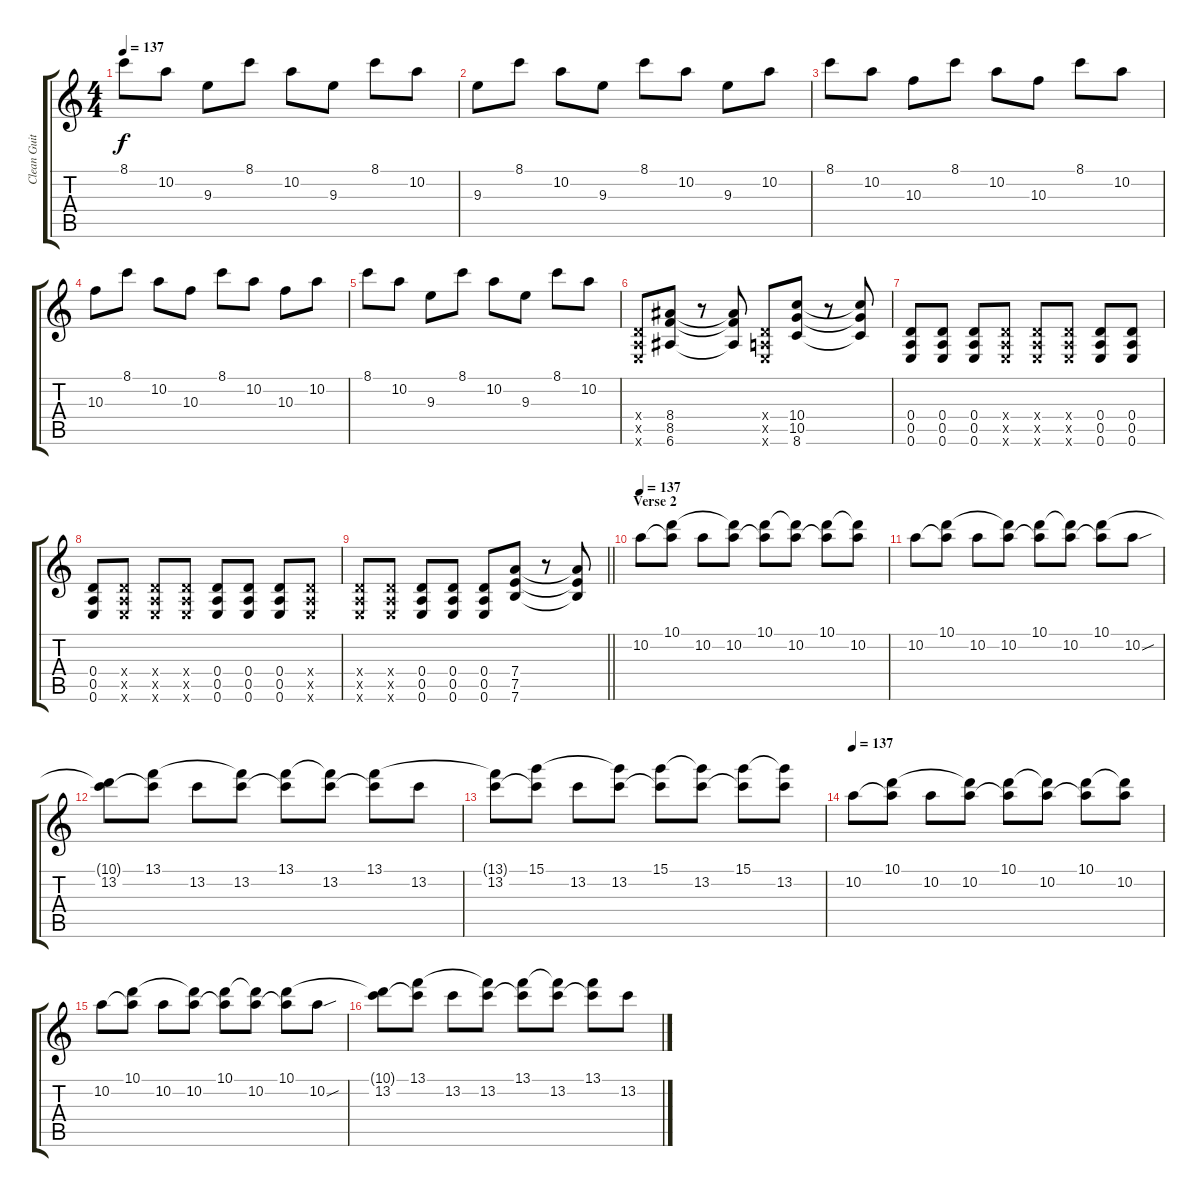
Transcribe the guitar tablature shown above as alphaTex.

\track ("Clean Guitar (Mike)" "Clean Guit") {instrument distortionguitar}
\staff {score tabs}
\tuning (E4 B3 G3 D3 A2 E2) {hide}
\ts (4 4)
\tempo 137
\clef g2
\ks c
8.1.8{dy f} 10.2.8 9.3.8 8.1.8 10.2.8 9.3.8 8.1.8 10.2.8 |
9.3.8 8.1.8 10.2.8 9.3.8 8.1.8 10.2.8 9.3.8 10.2.8 |
8.1.8 10.2.8 10.3.8 8.1.8 10.2.8 10.3.8 8.1.8 10.2.8 |
10.3.8 8.1.8 10.2.8 10.3.8 8.1.8 10.2.8 10.3.8 10.2.8 |
8.1.8 10.2.8 9.3.8 8.1.8 10.2.8 9.3.8 8.1.8 10.2.8 |
(0.4{x} 0.5{x} 0.6{x}).8{volume 16} (8.4 8.5 6.6).8 r.8 (8.4{t} 8.5{t} 6.6{t}).8 (0.4{x} 0.5{x} 0.6{x}).8 (10.4 10.5 8.6).8 r.8 (10.4{t} 10.5{t} 8.6{t}).8 |
(0.4 0.5 0.6).8 (0.4 0.5 0.6).8 (0.4 0.5 0.6).8 (0.4{x} 0.5{x} 0.6{x}).8 (0.4{x} 0.5{x} 0.6{x}).8 (0.4{x} 0.5{x} 0.6{x}).8 (0.4 0.5 0.6).8 (0.4 0.5 0.6).8 |
(0.4 0.5 0.6).8 (0.4{x} 0.5{x} 0.6{x}).8 (0.4{x} 0.5{x} 0.6{x}).8 (0.4{x} 0.5{x} 0.6{x}).8 (0.4 0.5 0.6).8 (0.4 0.5 0.6).8 (0.4 0.5 0.6).8 (0.4{x} 0.5{x} 0.6{x}).8 |
\barLineRight lightlight
(0.4{x} 0.5{x} 0.6{x}).8 (0.4{x} 0.5{x} 0.6{x}).8 (0.4 0.5 0.6).8 (0.4 0.5 0.6).8 (0.4 0.5 0.6).8 (7.4 7.5 7.6).8 r.8 (7.4{t} 7.5{t} 7.6{t}).8 |
\section ("" "Verse 2")
\tempo 137
10.2.8 (10.1 10.2{t}).8 10.2.8 (10.1{t} 10.2).8 (10.1 10.2{t}).8 (10.1{t} 10.2).8 (10.1 10.2{t}).8 (10.1{t} 10.2).8 |
10.2.8 (10.1 10.2{t}).8 10.2.8 (10.1{t} 10.2).8 (10.1 10.2{t}).8 (10.1{t} 10.2).8 (10.1 10.2{t}).8 10.2{sou}.8 |
(10.1{t} 13.2).8 (13.1 13.2{t}).8 13.2.8 (13.1{t} 13.2).8 (13.1 13.2{t}).8 (13.1{t} 13.2).8 (13.1 13.2{t}).8 13.2.8 |
(13.1{t} 13.2).8 (15.1 13.2{t}).8 13.2.8 (15.1{t} 13.2).8 (15.1 13.2{t}).8 (15.1{t} 13.2).8 (15.1 13.2{t}).8 (15.1{t} 13.2).8 |
\tempo 137
10.2.8 (10.1 10.2{t}).8 10.2.8 (10.1{t} 10.2).8 (10.1 10.2{t}).8 (10.1{t} 10.2).8 (10.1 10.2{t}).8 (10.1{t} 10.2).8 |
10.2.8 (10.1 10.2{t}).8 10.2.8 (10.1{t} 10.2).8 (10.1 10.2{t}).8 (10.1{t} 10.2).8 (10.1 10.2{t}).8 10.2{sou}.8 |
(10.1{t} 13.2).8 (13.1 13.2{t}).8 13.2.8 (13.1{t} 13.2).8 (13.1 13.2{t}).8 (13.1{t} 13.2).8 (13.1 13.2{t}).8 13.2.8
